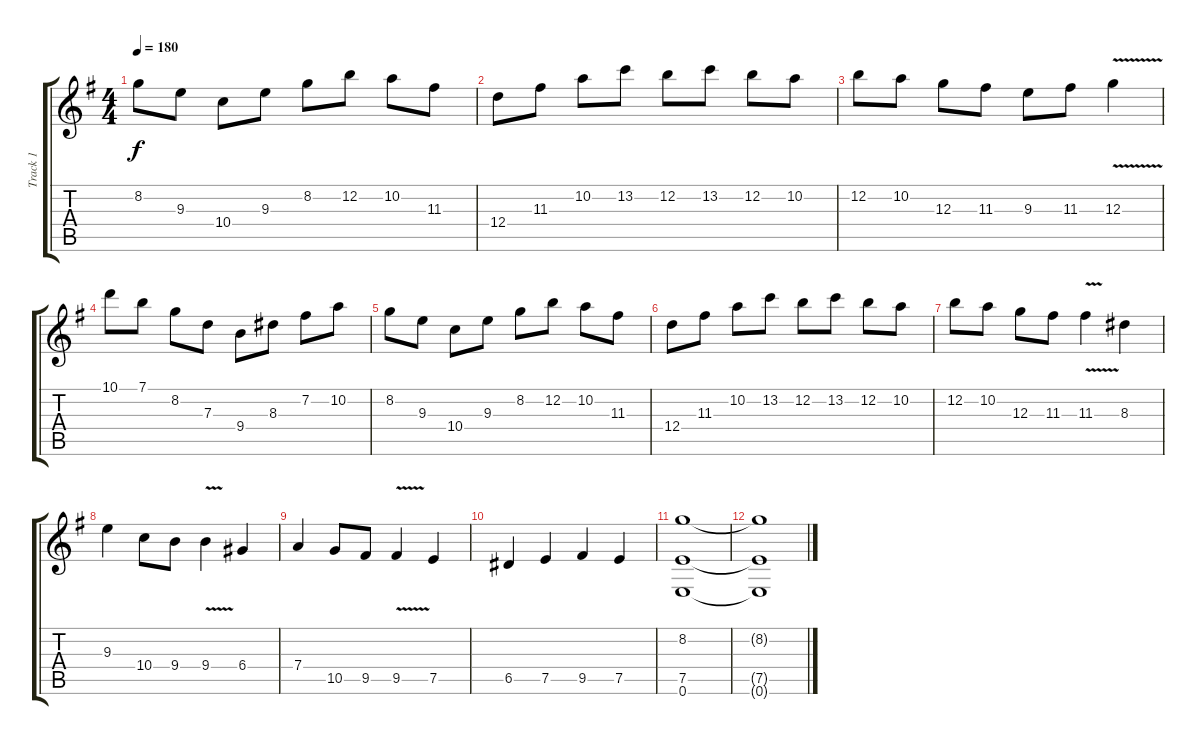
\track ("Track 1" "Track 1") {instrument overdrivenguitar}
\staff {score tabs}
\tuning (E4 B3 G3 D3 A2 E2) {hide}
\ts (4 4)
\tempo 180
\clef g2
\ks g
8.2.8{dy f} 9.3.8 10.4.8 9.3.8 8.2.8 12.2.8 10.2.8 11.3.8 |
12.4.8 11.3.8 10.2.8 13.2.8 12.2.8 13.2.8 12.2.8 10.2.8 |
12.2.8 10.2.8 12.3.8 11.3.8 9.3.8 11.3.8 12.3{v}.4 |
10.1.8 7.1.8 8.2.8 7.3.8 9.4.8 8.3.8 7.2.8 10.2.8 |
8.2.8 9.3.8 10.4.8 9.3.8 8.2.8 12.2.8 10.2.8 11.3.8 |
12.4.8 11.3.8 10.2.8 13.2.8 12.2.8 13.2.8 12.2.8 10.2.8 |
12.2.8 10.2.8 12.3.8 11.3.8 11.3{v}.4 8.3.4 |
9.3.4 10.4.8 9.4.8 9.4{v}.4 6.4.4 |
7.4.4 10.5.8 9.5.8 9.5{v}.4 7.5.4 |
6.5.4 7.5.4 9.5.4 7.5.4 |
(8.2 7.5 0.6).1 |
(8.2{t} 7.5{t} 0.6{t}).1
